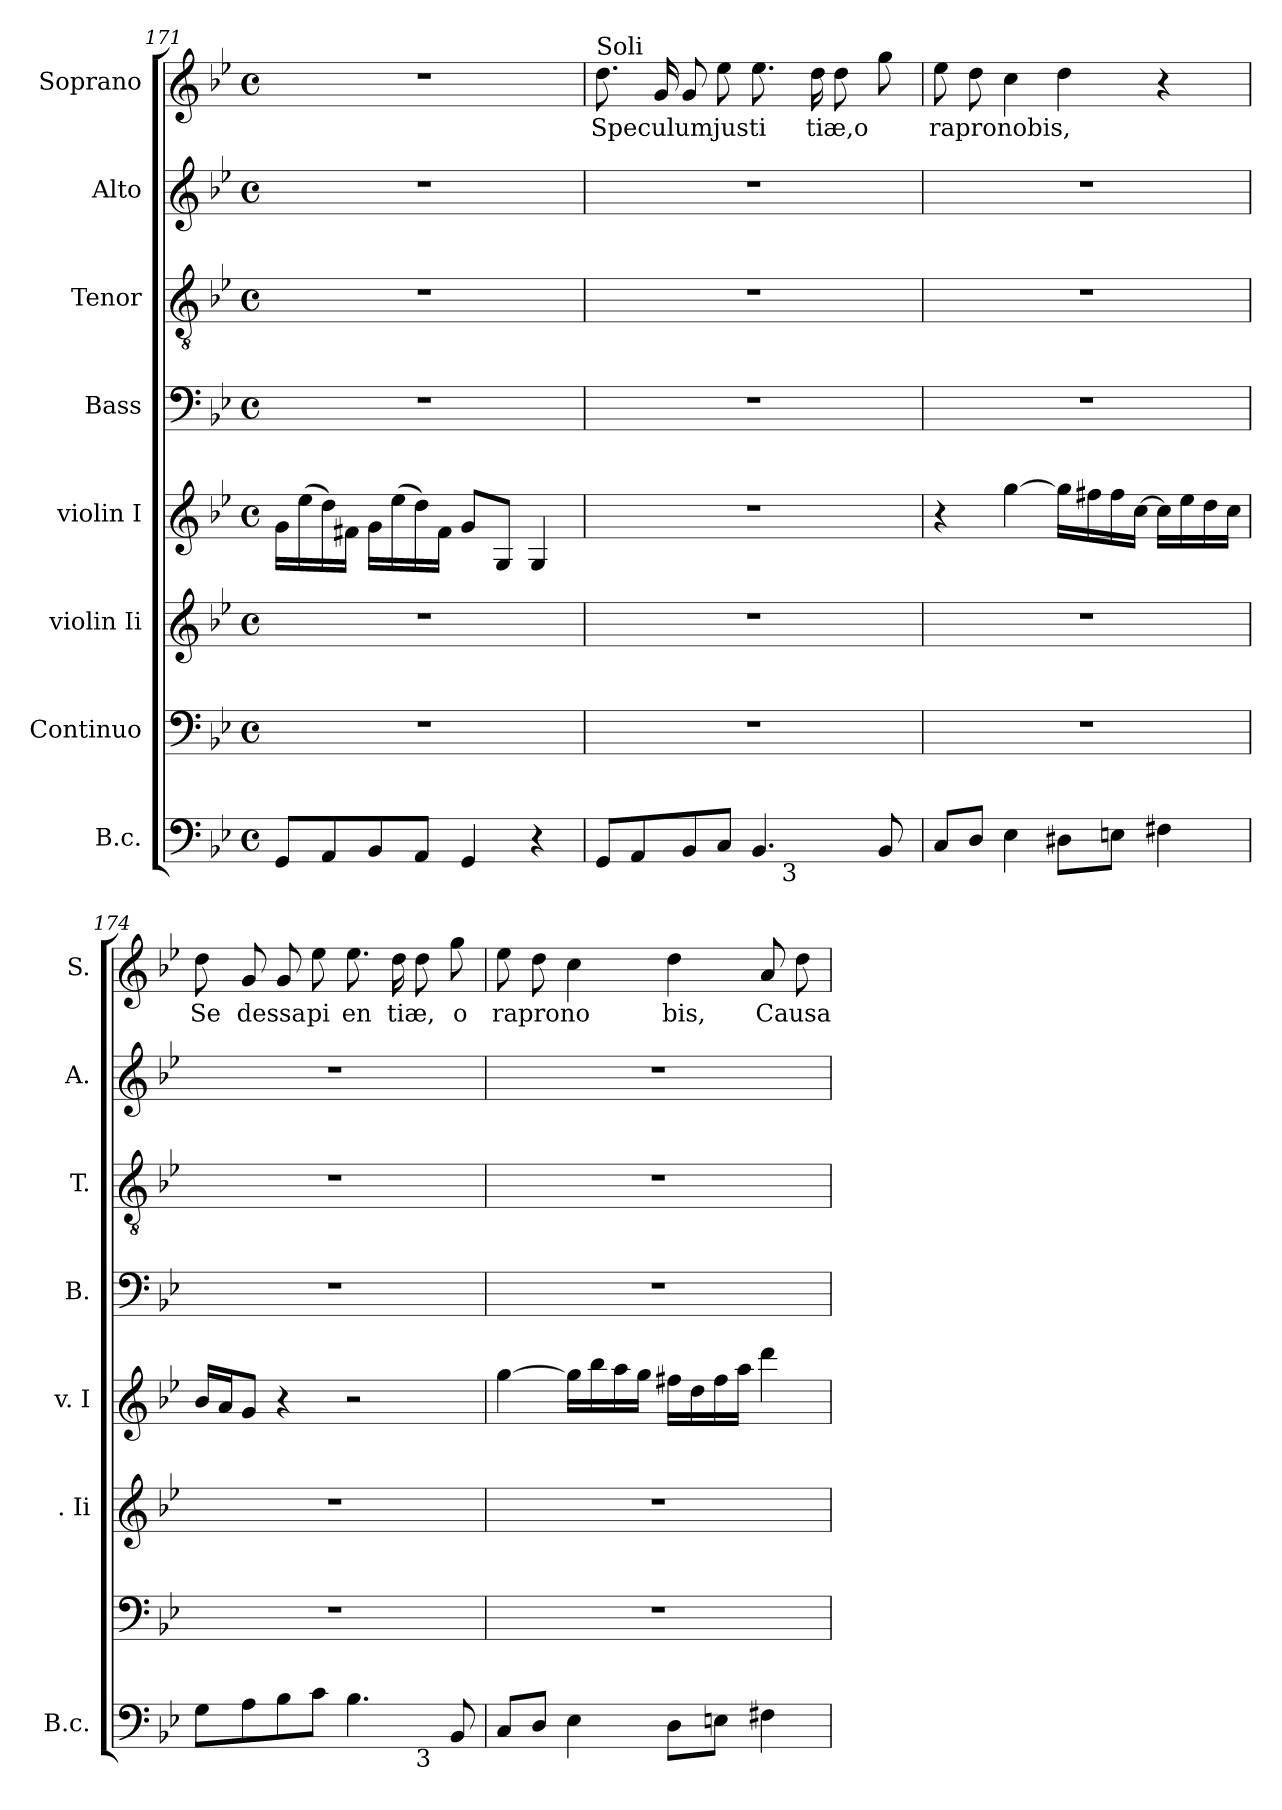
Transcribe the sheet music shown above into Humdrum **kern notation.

**kern	**kern	**kern	**kern	**kern	**kern	**kern	**kern	**text
*part8	*part7	*part6	*part5	*part4	*part3	*part2	*part1	*part1
*staff8	*staff7	*staff6	*staff5	*staff4	*staff3	*staff2	*staff1	*staff1
*I"B.c.	*I"Continuo	*I"violin Ii	*I"violin I	*I"Bass	*I"Tenor	*I"Alto	*I"Soprano	*
*I'B.c.	*	*I'. Ii	*I'v. I	*I'B.	*I'T.	*I'A.	*I'S.	*
*clefF4	*clefF4	*clefG2	*clefG2	*clefF4	*clefGv2	*clefG2	*clefG2	*
*k[b-e-]	*k[b-e-]	*k[b-e-]	*k[b-e-]	*k[b-e-]	*k[b-e-]	*k[b-e-]	*k[b-e-]	*
*B-:	*B-:	*B-:	*B-:	*B-:	*B-:	*B-:	*B-:	*
*M4/4	*M4/4	*M4/4	*M4/4	*M4/4	*M4/4	*M4/4	*M4/4	*
*met(c)	*met(c)	*met(c)	*met(c)	*met(c)	*met(c)	*met(c)	*met(c)	*
=171	=171	=171	=171	=171	=171	=171	=171	=171
8GG/L	1r	1r	16g\L	1r	1r	1r	1r	.
.	.	.	(>16ee-\	.	.	.	.	.
8AA</	.	.	16dd\)	.	.	.	.	.
.	.	.	16f#X\J	.	.	.	.	.
8BB-/	.	.	16g\L	.	.	.	.	.
.	.	.	(>16ee-\	.	.	.	.	.
8AA</J	.	.	16dd\)	.	.	.	.	.
.	.	.	16f#\J	.	.	.	.	.
4GG/	.	.	8g/L	.	.	.	.	.
.	.	.	8G/J	.	.	.	.	.
4r	.	.	4G/	.	.	.	.	.
=172	=172	=172	=172	=172	=172	=172	=172	=172
!	!	!	!	!	!	!	!LO:TX:a:t=Soli	!
!	!	!	!	!	!	!	!	!LO:LY:b
*^	*	*	*	*	*	*	*	*
8GG/L	2ryy	1r	1r	1r	1r	1r	1r	8.dd\	Speculumjusti
8AA/	.	.	.	.	.	.	.	.	.
.	.	.	.	.	.	.	.	16g/	.
8BB-/	.	.	.	.	.	.	.	8g/	.
8C/J	.	.	.	.	.	.	.	8ee-\	.
4.BB-</	16.ryy	.	.	.	.	.	.	8.ee-\	.
!	!LO:TX:b:t=3	!	!	!	!	!	!	!	!
.	4ryy	.	.	.	.	.	.	.	.
!	!	!	!	!	!	!	!	!	!LO:LY:b
.	.	.	.	.	.	.	.	16dd\	tiæ,o
.	.	.	.	.	.	.	.	8dd\	.
.	8ryy	.	.	.	.	.	.	.	.
8BB-</	.	.	.	.	.	.	.	8gg\	.
.	32ryy	.	.	.	.	.	.	.	.
=173	=173	=173	=173	=173	=173	=173	=173	=173	=173
!	!	!	!	!	!	!	!	!	!LO:LY:b
*v	*v	*	*	*	*	*	*	*	*
8C/L	1r	1r	4r	1r	1r	1r	8ee-\	rapronobis,
8D/J	.	.	.	.	.	.	8dd\	.
4E-<\	.	.	[>4gg\	.	.	.	4cc\	.
8D#\L	.	.	16gg\L]	.	.	.	4dd\	.
.	.	.	16ff#X\	.	.	.	.	.
8En\J	.	.	16ff#\	.	.	.	.	.
.	.	.	[>16cc\J	.	.	.	.	.
4F#X\	.	.	16cc\L]	.	.	.	4r	.
.	.	.	16ee-\	.	.	.	.	.
.	.	.	16dd\	.	.	.	.	.
.	.	.	16cc\J	.	.	.	.	.
!!LO:LB:g=z
=174	=174	=174	=174	=174	=174	=174	=174	=174
!	!	!	!	!	!	!	!	!LO:LY:b:cj
*^	*	*	*	*	*	*	*	*
8G\L	2.ryy	1r	1r	16b-/L	1r	1r	1r	8dd\	Se
.	.	.	.	16a/	.	.	.	.	.
!	!	!	!	!	!	!	!	!	!LO:LY:b:cj
8A\	.	.	.	8g/J	.	.	.	8g/	dessa
8B-\	.	.	.	4r	.	.	.	8g/	.
!	!	!	!	!	!	!	!	!	!LO:LY:b:cj
8c\J	.	.	.	.	.	.	.	8ee-\	pi
!	!	!	!	!	!	!	!	!	!LO:LY:b:cj
4.B-<\	.	.	.	2r	.	.	.	8.ee-\	en
!	!	!	!	!	!	!	!	!	!LO:LY:b
.	.	.	.	.	.	.	.	16dd\	tiæ,
!	!LO:TX:b:t=3	!	!	!	!	!	!	!	!
.	4ryy	.	.	.	.	.	.	8dd\	.
!	!	!	!	!	!	!	!	!	!LO:LY:b:cj
8BB-</	.	.	.	.	.	.	.	8gg\	o
=175	=175	=175	=175	=175	=175	=175	=175	=175	=175
!	!	!	!	!	!	!	!	!	!LO:LY:b
*v	*v	*	*	*	*	*	*	*	*
8C/L	1r	1r	[>4gg\	1r	1r	1r	8ee-\	raprono
8D/J	.	.	.	.	.	.	8dd\	.
4E-<\	.	.	16gg\L]	.	.	.	4cc\	.
.	.	.	16bb-\	.	.	.	.	.
.	.	.	16aa\	.	.	.	.	.
.	.	.	16gg\J	.	.	.	.	.
!	!	!	!	!	!	!	!	!LO:LY:b:cj
8D\L	.	.	16ff#X\L	.	.	.	4dd\	bis,
.	.	.	16dd\	.	.	.	.	.
8En\J	.	.	16ff#\	.	.	.	.	.
.	.	.	16aa\J	.	.	.	.	.
!	!	!	!	!	!	!	!	!LO:LY:b:cj
4F#X\	.	.	4ddd\	.	.	.	8a/	Causa
.	.	.	.	.	.	.	8dd\	.
=	=	=	=	=	=	=	=	=
*-	*-	*-	*-	*-	*-	*-	*-	*-
